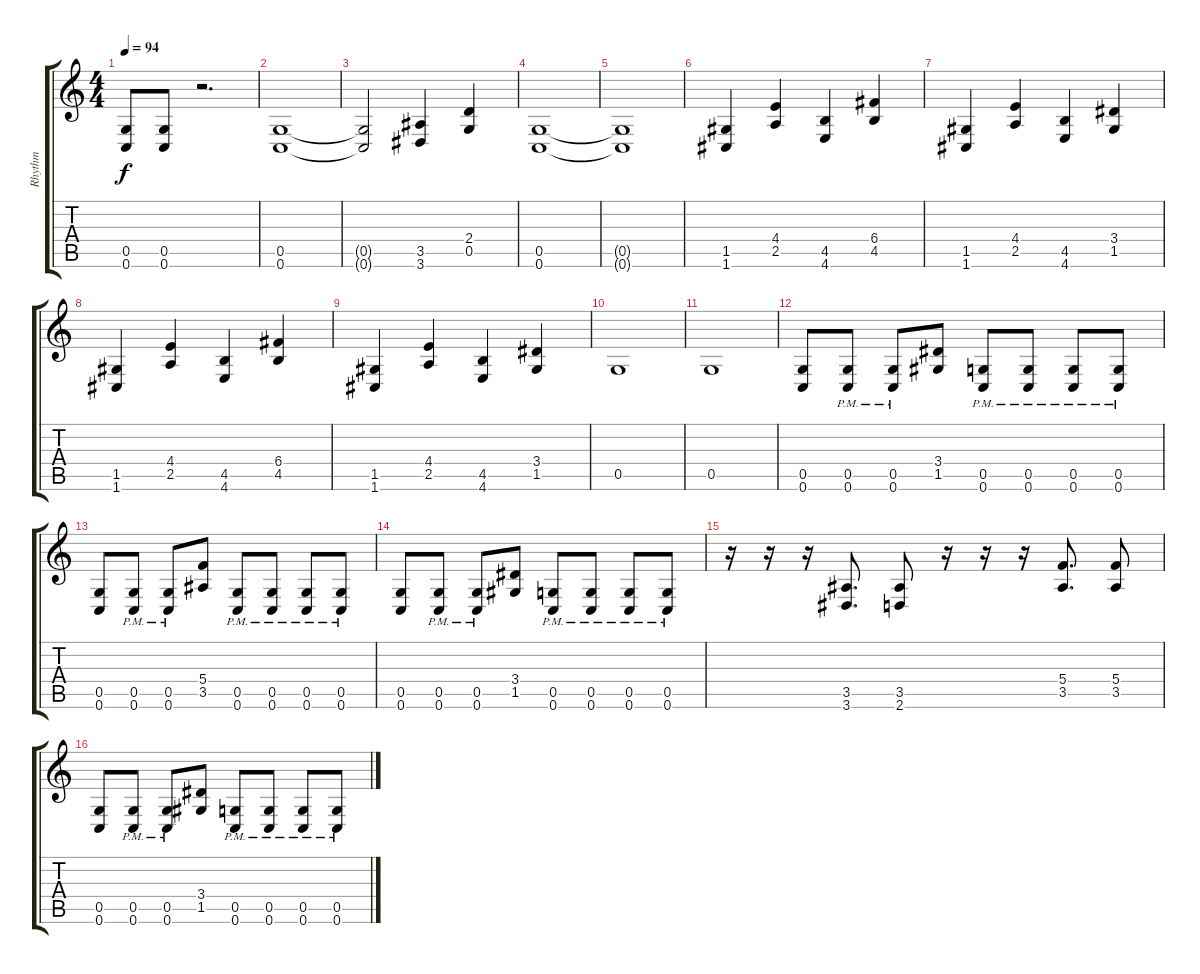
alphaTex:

\track ("Rhythm" "Rhythm") {instrument distortionguitar}
\staff {score tabs}
\tuning (D4 A3 F3 C3 G2 C2) {hide}
\ts (4 4)
\tempo 94
\clef g2
\ks c
(0.5 0.6).8{dy f} (0.5 0.6).8 r.2{d} |
(0.5 0.6).1 |
(0.5{t} 0.6{t}).2 (3.5 3.6).4 (2.4 0.5).4 |
(0.5 0.6).1 |
(0.5{t} 0.6{t}).1 |
(1.5 1.6).4 (4.4 2.5).4 (4.5 4.6).4 (6.4 4.5).4 |
(1.5 1.6).4 (4.4 2.5).4 (4.5 4.6).4 (3.4 1.5).4 |
(1.5 1.6).4 (4.4 2.5).4 (4.5 4.6).4 (6.4 4.5).4 |
(1.5 1.6).4 (4.4 2.5).4 (4.5 4.6).4 (3.4 1.5).4 |
0.5.1 |
0.5.1 |
(0.5 0.6).8 (0.5{pm} 0.6{pm}).8 (0.5{pm} 0.6{pm}).8 (3.4 1.5).8 (0.5{pm} 0.6{pm}).8 (0.5{pm} 0.6{pm}).8 (0.5{pm} 0.6{pm}).8 (0.5{pm} 0.6{pm}).8 |
(0.5 0.6).8 (0.5{pm} 0.6{pm}).8 (0.5{pm} 0.6{pm}).8 (5.4 3.5).8 (0.5{pm} 0.6{pm}).8 (0.5{pm} 0.6{pm}).8 (0.5{pm} 0.6{pm}).8 (0.5{pm} 0.6{pm}).8 |
(0.5 0.6).8 (0.5{pm} 0.6{pm}).8 (0.5{pm} 0.6{pm}).8 (3.4 1.5).8 (0.5{pm} 0.6{pm}).8 (0.5{pm} 0.6{pm}).8 (0.5{pm} 0.6{pm}).8 (0.5{pm} 0.6{pm}).8 |
r.16 r.16 r.16 (3.5 3.6).8{d} (3.5 2.6).8 r.16 r.16 r.16 (5.4 3.5).8{d} (5.4 3.5).8 |
(0.5 0.6).8 (0.5{pm} 0.6{pm}).8 (0.5{pm} 0.6{pm}).8 (3.4 1.5).8 (0.5{pm} 0.6{pm}).8 (0.5{pm} 0.6{pm}).8 (0.5{pm} 0.6{pm}).8 (0.5{pm} 0.6{pm}).8
